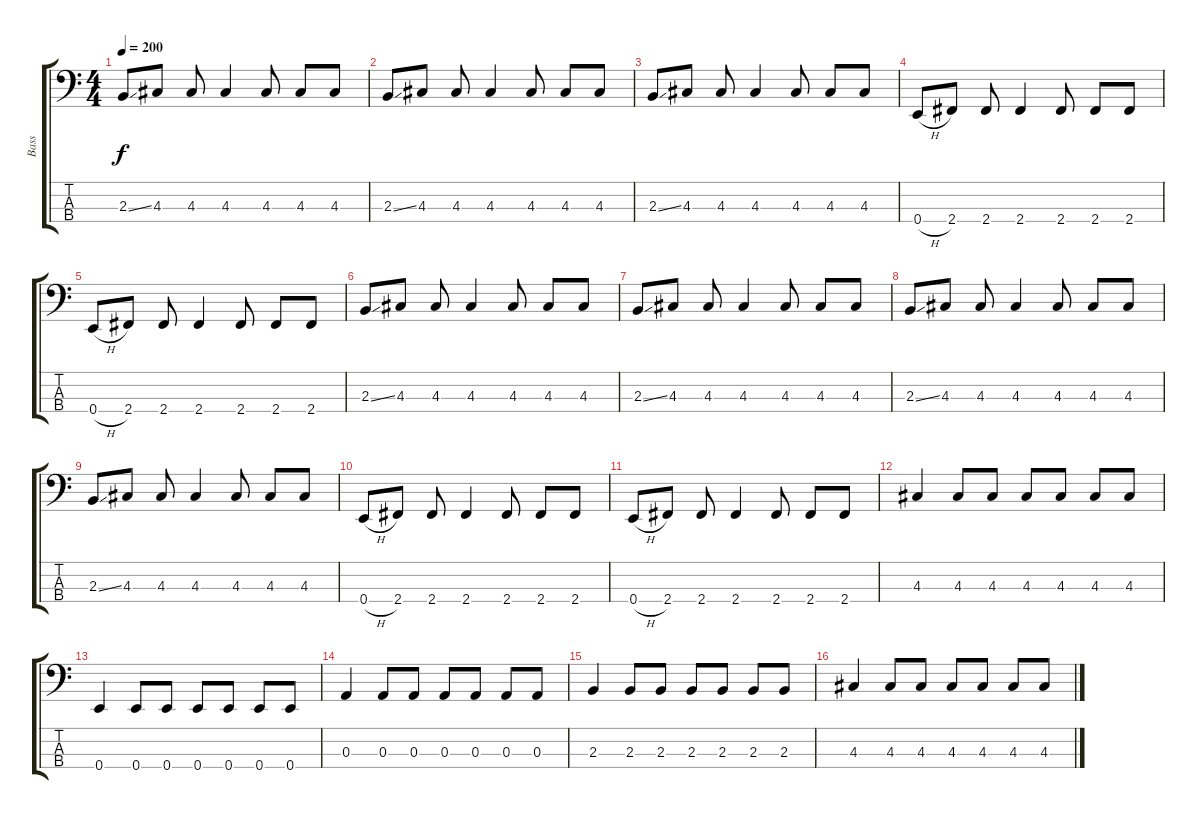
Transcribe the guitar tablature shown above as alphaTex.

\track ("Bass" "Bass") {instrument electricbasspick}
\staff {score tabs}
\tuning (G2 D2 A1 E1) {hide}
\ts (4 4)
\tempo 200
\clef f4
\ks c
2.3{ss}.8{dy f} 4.3.8 4.3.8 4.3.4 4.3.8 4.3.8 4.3.8 |
2.3{ss}.8 4.3.8 4.3.8 4.3.4 4.3.8 4.3.8 4.3.8 |
2.3{ss}.8 4.3.8 4.3.8 4.3.4 4.3.8 4.3.8 4.3.8 |
0.4{h}.8 2.4.8 2.4.8 2.4.4 2.4.8 2.4.8 2.4.8 |
0.4{h}.8 2.4.8 2.4.8 2.4.4 2.4.8 2.4.8 2.4.8 |
2.3{ss}.8 4.3.8 4.3.8 4.3.4 4.3.8 4.3.8 4.3.8 |
2.3{ss}.8 4.3.8 4.3.8 4.3.4 4.3.8 4.3.8 4.3.8 |
2.3{ss}.8 4.3.8 4.3.8 4.3.4 4.3.8 4.3.8 4.3.8 |
2.3{ss}.8 4.3.8 4.3.8 4.3.4 4.3.8 4.3.8 4.3.8 |
0.4{h}.8 2.4.8 2.4.8 2.4.4 2.4.8 2.4.8 2.4.8 |
0.4{h}.8 2.4.8 2.4.8 2.4.4 2.4.8 2.4.8 2.4.8 |
4.3.4 4.3.8 4.3.8 4.3.8 4.3.8 4.3.8 4.3.8 |
0.4.4 0.4.8 0.4.8 0.4.8 0.4.8 0.4.8 0.4.8 |
0.3.4 0.3.8 0.3.8 0.3.8 0.3.8 0.3.8 0.3.8 |
2.3.4 2.3.8 2.3.8 2.3.8 2.3.8 2.3.8 2.3.8 |
4.3.4 4.3.8 4.3.8 4.3.8 4.3.8 4.3.8 4.3.8
